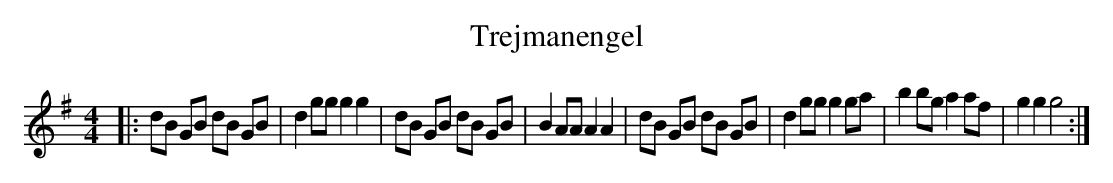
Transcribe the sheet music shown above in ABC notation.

X:1
T:Trejmanengel
M:4/4
L:1/8
K:G
|:dB GB dB GB | d2 gg g2 g2 | dB GB dB GB | B2 AA A2 A2 | dB GB dB GB | d2 gg g2 ga | b2 bg a2 af | g2 g2 g4 :|
